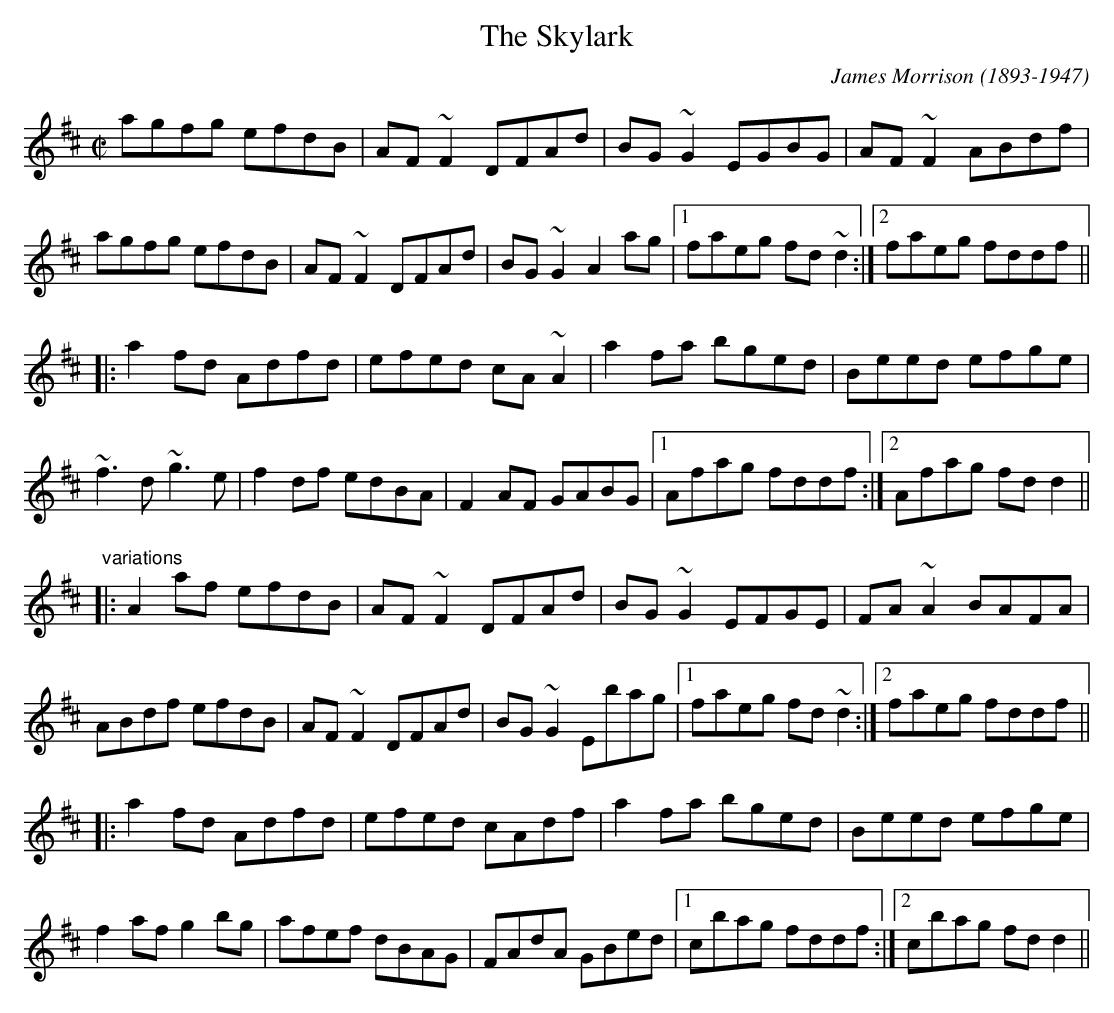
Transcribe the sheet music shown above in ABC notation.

X:1
T:Skylark, The
C:James Morrison (1893-1947)
M:C|
K:D
agfg efdB|AF~F2 DFAd|BG~G2 EGBG|AF~F2 ABdf|
agfg efdB|AF~F2 DFAd|BG~G2 A2ag|1 faeg fd~d2:|2 faeg fddf||
|:a2fd Adfd|efed cA~A2|a2fa bged|Beed efge|
~f3d ~g3e|f2df edBA|F2AF GABG|1 Afag fddf:|2 Afag fdd2||
"variations"
|:A2af efdB|AF~F2 DFAd|BG~G2 EFGE|FA~A2 BAFA|
ABdf efdB|AF~F2 DFAd|BG~G2 Ebag|1 faeg fd~d2:|2 faeg fddf||
|:a2fd Adfd|efed cAdf|a2fa bged|Beed efge|
f2af g2bg|afef dBAG|FAdA GBed|1 cbag fddf:|2 cbag fdd2||
